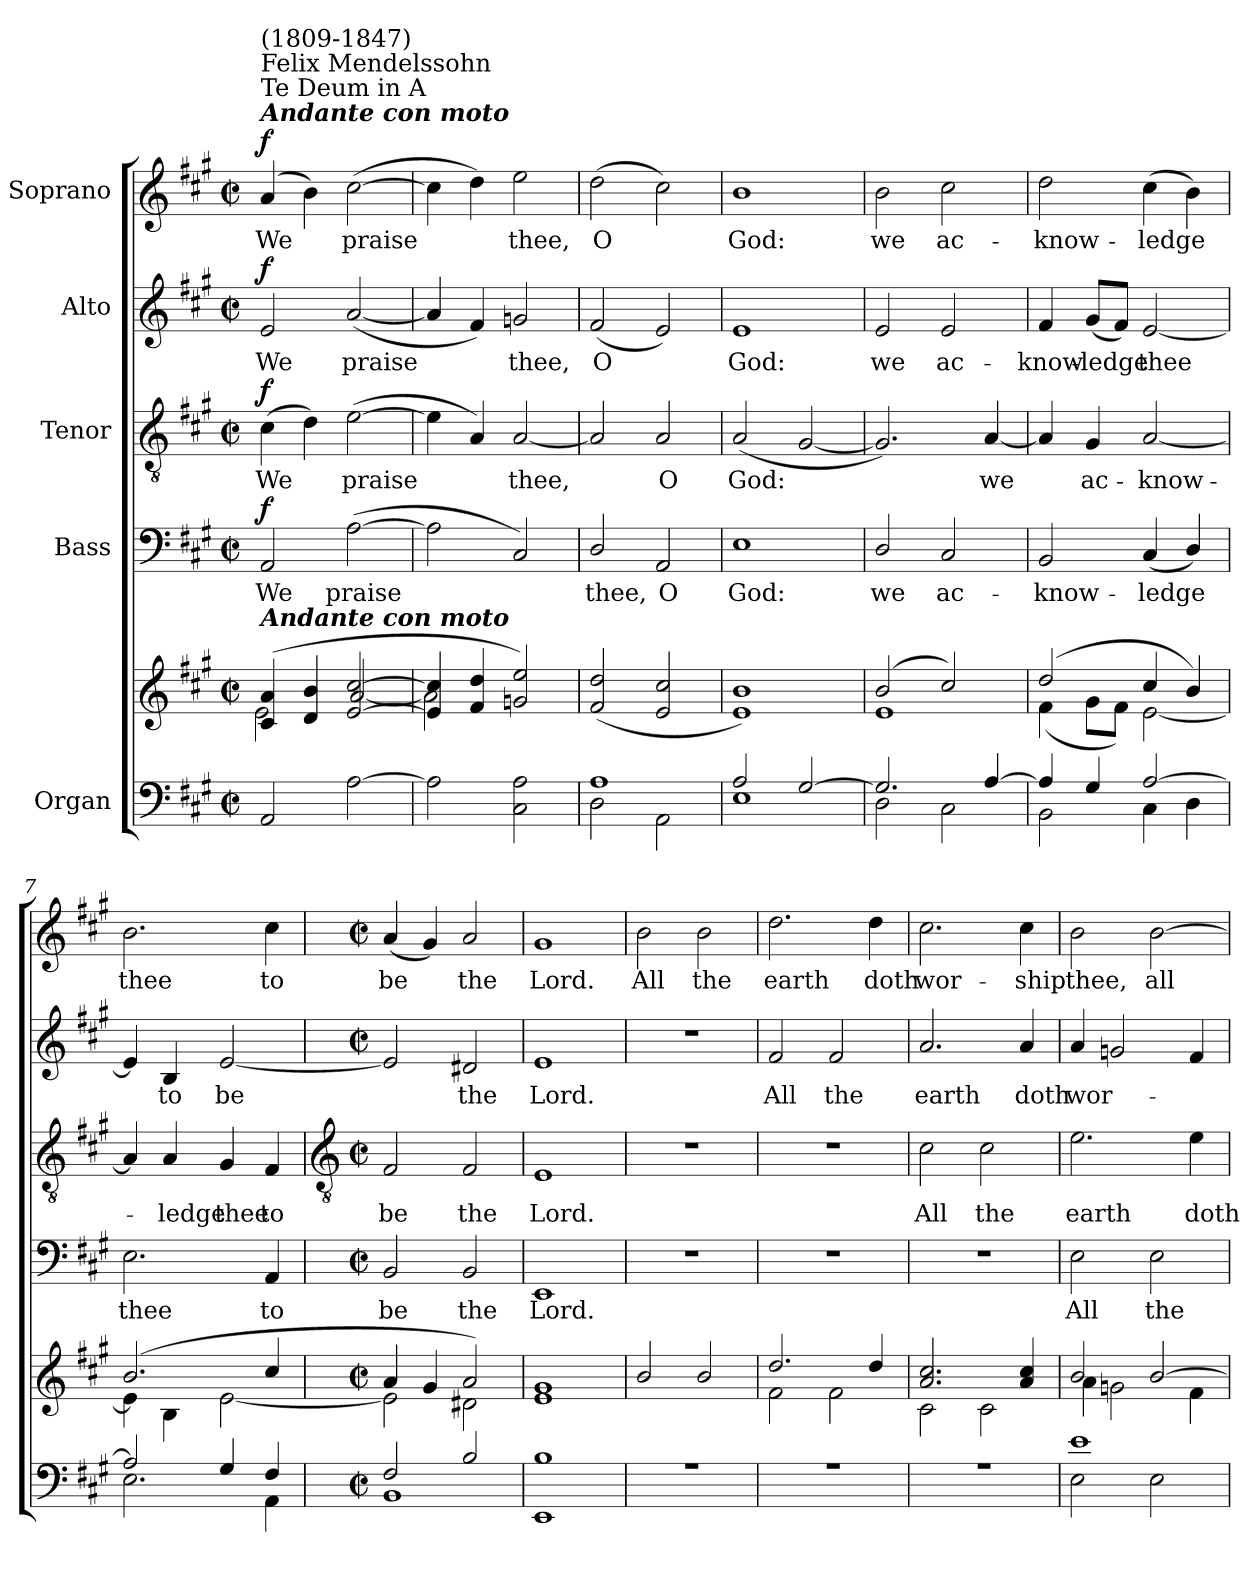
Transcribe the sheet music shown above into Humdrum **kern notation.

**kern	**kern	**kern	**text	**dynam	**kern	**text	**dynam	**kern	**text	**dynam	**kern	**text	**dynam
*part5	*part5	*part4	*part4	*part4	*part3	*part3	*part3	*part2	*part2	*part2	*part1	*part1	*part1
*staff6	*staff5	*staff4	*staff4	*staff4	*staff3	*staff3	*staff3	*staff2	*staff2	*staff2	*staff1	*staff1	*staff1
*I"Organ	*	*I"Bass	*	*	*I"Tenor	*	*	*I"Alto	*	*	*I"Soprano	*	*
*clefF4	*clefG2	*clefF4	*	*	*clefGv2	*	*	*clefG2	*	*	*clefG2	*	*
*k[f#c#g#]	*k[f#c#g#]	*k[f#c#g#]	*	*	*k[f#c#g#]	*	*	*k[f#c#g#]	*	*	*k[f#c#g#]	*	*
*A:	*A:	*A:	*	*	*A:	*	*	*A:	*	*	*A:	*	*
*M2/2	*M2/2	*M2/2	*	*	*M2/2	*	*	*M2/2	*	*	*M2/2	*	*
*met(c|)	*met(c|)	*met(c|)	*	*	*met(c|)	*	*	*met(c|)	*	*	*met(c|)	*	*
*MM120	*MM120	*MM120	*	*	*MM120	*	*	*MM120	*	*	*MM120	*	*
=1	=1	=1	=1	=1	=1	=1	=1	=1	=1	=1	=1	=1	=1
*^	*^	*	*	*	*	*	*	*	*	*	*	*	*
!	!	!	!	!	!	!	!	!	!	!	!	!	!LO:TX:a:Bi:t=Andante con moto	!	!
!	!	!	!	!	!	!	!	!	!	!	!	!	!LO:TX:a:t=Te Deum in A	!	!
!	!	!	!	!	!	!	!	!	!	!	!	!	!LO:TX:a:t=Felix Mendelssohn	!	!
!	!	!	!	!	!	!	!	!	!	!	!	!	!LO:TX:a:t=(1809-1847)	!	!
!	!	!LO:TX:a:Bi:t=Andante con moto	!	!	!	!	!	!	!	!	!	!	!	!	!
!	!	!	!	!	!LO:LY:b	!LO:DY:b	!	!LO:LY:b	!LO:DY:b	!	!LO:LY:b	!LO:DY:b	!	!LO:LY:b	!LO:DY:b
2AA/	1ryy	(>4c#/ 4a/	2e\	2AA/	We	f	(>4c#\	We	f	2e/	We	f	(<4a/	We	f
.	.	4d/ 4b/	.	.	.	.	4d\)	.	.	.	.	.	4b\)	.	.
!	!	!	!	!	!LO:LY:b	!	!	!LO:LY:b	!	!	!LO:LY:b	!	!	!LO:LY:b	!
[2A\	.	[2e/ [2cc#/	[2a/	(>[2A\	praise	.	(>[2e\	praise	.	(<[2a/	praise	.	(>[2cc#\	praise	.
=2	=2	=2	=2	=2	=2	=2	=2	=2	=2	=2	=2	=2	=2	=2	=2
2A\]	1ryy	4e/] 4cc#/]	2a\]	2A\]	.	.	4e\]	.	.	4a/]	.	.	4cc#\]	.	.
.	.	4f#/ 4dd/	.	.	.	.	4A/)	.	.	4f#/)	.	.	4dd\)	.	.
!	!	!	!	!	!	!	!	!LO:LY:b	!	!	!LO:LY:b	!	!	!LO:LY:b	!
2C#\ 2A\	.	2gn/ 2ee/)	2ryy	2C#/)	.	.	[2A/	thee,	.	2gn/	thee,	.	2ee\	thee,	.
=3	=3	=3	=3	=3	=3	=3	=3	=3	=3	=3	=3	=3	=3	=3	=3
!	!	!	!	!	!LO:LY:b	!	!	!	!	!	!LO:LY:b	!	!	!LO:LY:b	!
1A	2D\	(>2f#/ 2dd/	2ryy	2D/	thee,	.	2A/]	.	.	(<2f#/	O	.	(>2dd\	O	.
!	!	!	!	!	!LO:LY:b	!	!	!LO:LY:b	!	!	!	!	!	!	!
.	2AA\	2e/ 2cc#/	2ryy	2AA/	O	.	2A/	O	.	2e/)	.	.	2cc#\)	.	.
=4	=4	=4	=4	=4	=4	=4	=4	=4	=4	=4	=4	=4	=4	=4	=4
!	!	!	!	!	!LO:LY:b	!	!	!LO:LY:b	!	!	!LO:LY:b	!	!	!LO:LY:b	!
2A/	1E	1b)	1e	1E	God:	.	(<2A/	God:	.	1e	God:	.	1b	God:	.
[2G#/	.	.	.	.	.	.	[2G#/	.	.	.	.	.	.	.	.
=5	=5	=5	=5	=5	=5	=5	=5	=5	=5	=5	=5	=5	=5	=5	=5
!	!	!	!	!	!LO:LY:b	!	!	!	!	!	!LO:LY:b	!	!	!LO:LY:b	!
2.G#/]	2D\	(>2b/	1e	2D/	we	.	2.G#/])	.	.	2e/	we	.	2b\	we	.
!	!	!	!	!	!LO:LY:b	!	!	!	!	!	!LO:LY:b	!	!	!LO:LY:b	!
.	2C#\	2cc#/)	.	2C#/	ac-	.	.	.	.	2e/	ac-	.	2cc#\	ac-	.
!	!	!	!	!	!	!	!	!LO:LY:b	!	!	!	!	!	!	!
[4A/	.	.	.	.	.	.	[4A/	we	.	.	.	.	.	.	.
=6	=6	=6	=6	=6	=6	=6	=6	=6	=6	=6	=6	=6	=6	=6	=6
!	!	!	!	!	!LO:LY:b	!	!	!	!	!	!LO:LY:b	!	!	!LO:LY:b	!
4A/]	2BB\	(>2dd/	(<4f#\	2BB/	-know-	.	4A/]	.	.	4f#/	-know-	.	2dd\	-know-	.
!	!	!	!	!	!	!	!	!LO:LY:b	!	!	!LO:LY:b	!	!	!	!
4G#/	.	.	8g#\L	.	.	.	4G#/	ac-	.	(<8g#/L	-ledge	.	.	.	.
.	.	.	8f#\J)	.	.	.	.	.	.	8f#/J)	.	.	.	.	.
!	!	!	!	!	!LO:LY:b	!	!	!LO:LY:b	!	!	!LO:LY:b	!	!	!LO:LY:b	!
[2A/	4C#\	4cc#/	[2e\	(<4C#/	-ledge	.	[2A/	-know-	.	[2e/	thee	.	(>4cc#\	-ledge	.
.	4D\	4b/)	.	4D/)	.	.	.	.	.	.	.	.	4b\)	.	.
=7	=7	=7	=7	=7	=7	=7	=7	=7	=7	=7	=7	=7	=7	=7	=7
!	!	!	!	!	!LO:LY:b	!	!	!	!	!	!	!	!	!LO:LY:b	!
2A/]	2.E\	(>2.b/	4e\]	2.E\	thee	.	4A/]	.	.	4e/]	.	.	2.b\	thee	.
!	!	!	!	!	!	!	!	!LO:LY:b	!	!	!LO:LY:b	!	!	!	!
.	.	.	4B\	.	.	.	4A/	ledge	.	4B/	to	.	.	.	.
!	!	!	!	!	!	!	!	!LO:LY:b	!	!	!LO:LY:b	!	!	!	!
4G#/	.	.	[2e\	.	.	.	4G#/	thee	.	[2e/	be	.	.	.	.
!	!	!	!	!	!LO:LY:b	!	!	!LO:LY:b	!	!	!	!	!	!LO:LY:b	!
4F#/	4AA\	4cc#/	.	4AA/	to	.	4F#/	to	.	.	.	.	4cc#\	to	.
!!LO:PB:g=z
=8	=8	=8	=8	=8	=8	=8	=8	=8	=8	=8	=8	=8	=8	=8	=8
*	*	*	*	*	*	*	*clefGv2	*	*	*	*	*	*	*	*
*M2/2	*	*M2/2	*	*M2/2	*	*	*M2/2	*	*	*M2/2	*	*	*M2/2	*	*
*met(c|)	*	*met(c|)	*	*met(c|)	*	*	*met(c|)	*	*	*met(c|)	*	*	*met(c|)	*	*
!	!	!	!	!	!LO:LY:b	!	!	!LO:LY:b	!	!	!	!	!	!LO:LY:b	!
2F#/	1BB	4a/	2e\]	2BB/	be	.	2F#/	be	.	2e/]	.	.	(<4a/	be	.
.	.	4g#/	.	.	.	.	.	.	.	.	.	.	4g#/)	.	.
!	!	!	!	!	!LO:LY:b	!	!	!LO:LY:b	!	!	!LO:LY:b	!	!	!LO:LY:b	!
2B/	.	2a/)	2d#X\	2BB/	the	.	2F#/	the	.	2d#X/	the	.	2a/	the	.
=9	=9	=9	=9	=9	=9	=9	=9	=9	=9	=9	=9	=9	=9	=9	=9
!	!	!	!	!	!LO:LY:b	!	!	!LO:LY:b	!	!	!LO:LY:b	!	!	!LO:LY:b	!
1B	1EE	1g#	1e	1EE	Lord.	.	1E	Lord.	.	1e	Lord.	.	1g#	Lord.	.
=10	=10	=10	=10	=10	=10	=10	=10	=10	=10	=10	=10	=10	=10	=10	=10
!	!	!	!	!	!	!	!	!	!	!	!	!	!	!LO:LY:b	!
1r	1ryy	2b/	2ryy	1r	.	.	1r	.	.	1r	.	.	2b\	All	.
!	!	!	!	!	!	!	!	!	!	!	!	!	!	!LO:LY:b	!
.	.	2b/	2ryy	.	.	.	.	.	.	.	.	.	2b\	the	.
=11	=11	=11	=11	=11	=11	=11	=11	=11	=11	=11	=11	=11	=11	=11	=11
!	!	!	!	!	!	!	!	!	!	!	!LO:LY:b	!	!	!LO:LY:b	!
1r	1ryy	2.dd/	2f#\	1r	.	.	1r	.	.	2f#/	All	.	2.dd\	earth	.
!	!	!	!	!	!	!	!	!	!	!	!LO:LY:b	!	!	!	!
.	.	.	2f#\	.	.	.	.	.	.	2f#/	the	.	.	.	.
!	!	!	!	!	!	!	!	!	!	!	!	!	!	!LO:LY:b	!
.	.	4dd/	.	.	.	.	.	.	.	.	.	.	4dd\	doth	.
=12	=12	=12	=12	=12	=12	=12	=12	=12	=12	=12	=12	=12	=12	=12	=12
!	!	!	!	!	!	!	!	!LO:LY:b	!	!	!LO:LY:b	!	!	!LO:LY:b	!
1r	1ryy	2.a/ 2.cc#/	2c#\	1r	.	.	2c#\	All	.	2.a/	earth	.	2.cc#\	wor-	.
!	!	!	!	!	!	!	!	!LO:LY:b	!	!	!	!	!	!	!
.	.	.	2c#\	.	.	.	2c#\	the	.	.	.	.	.	.	.
!	!	!	!	!	!	!	!	!	!	!	!LO:LY:b	!	!	!LO:LY:b	!
.	.	4a/ 4cc#/	.	.	.	.	.	.	.	4a/	doth	.	4cc#\	-ship	.
=13	=13	=13	=13	=13	=13	=13	=13	=13	=13	=13	=13	=13	=13	=13	=13
!	!	!	!	!	!LO:LY:b	!	!	!LO:LY:b	!	!	!LO:LY:b	!	!	!LO:LY:b	!
1e	2E\	2b/	4a\	2E\	All	.	2.e\	earth	.	4a/	wor-	.	2b\	thee,	.
.	.	.	2gn\	.	.	.	.	.	.	2gn/	.	.	.	.	.
!	!	!	!	!	!LO:LY:b	!	!	!	!	!	!	!	!	!LO:LY:b	!
.	2E\	[2b/	.	2E\	the	.	.	.	.	.	.	.	[2b\	all	.
!	!	!	!	!	!	!	!	!LO:LY:b	!	!	!	!	!	!	!
.	.	.	4f#\	.	.	.	4e\	doth	.	4f#/	.	.	.	.	.
*v	*v	*	*	*	*	*	*	*	*	*	*	*	*	*	*
*	*v	*v	*	*	*	*	*	*	*	*	*	*	*	*
=	=	=	=	=	=	=	=	=	=	=	=	=	=
*-	*-	*-	*-	*-	*-	*-	*-	*-	*-	*-	*-	*-	*-
